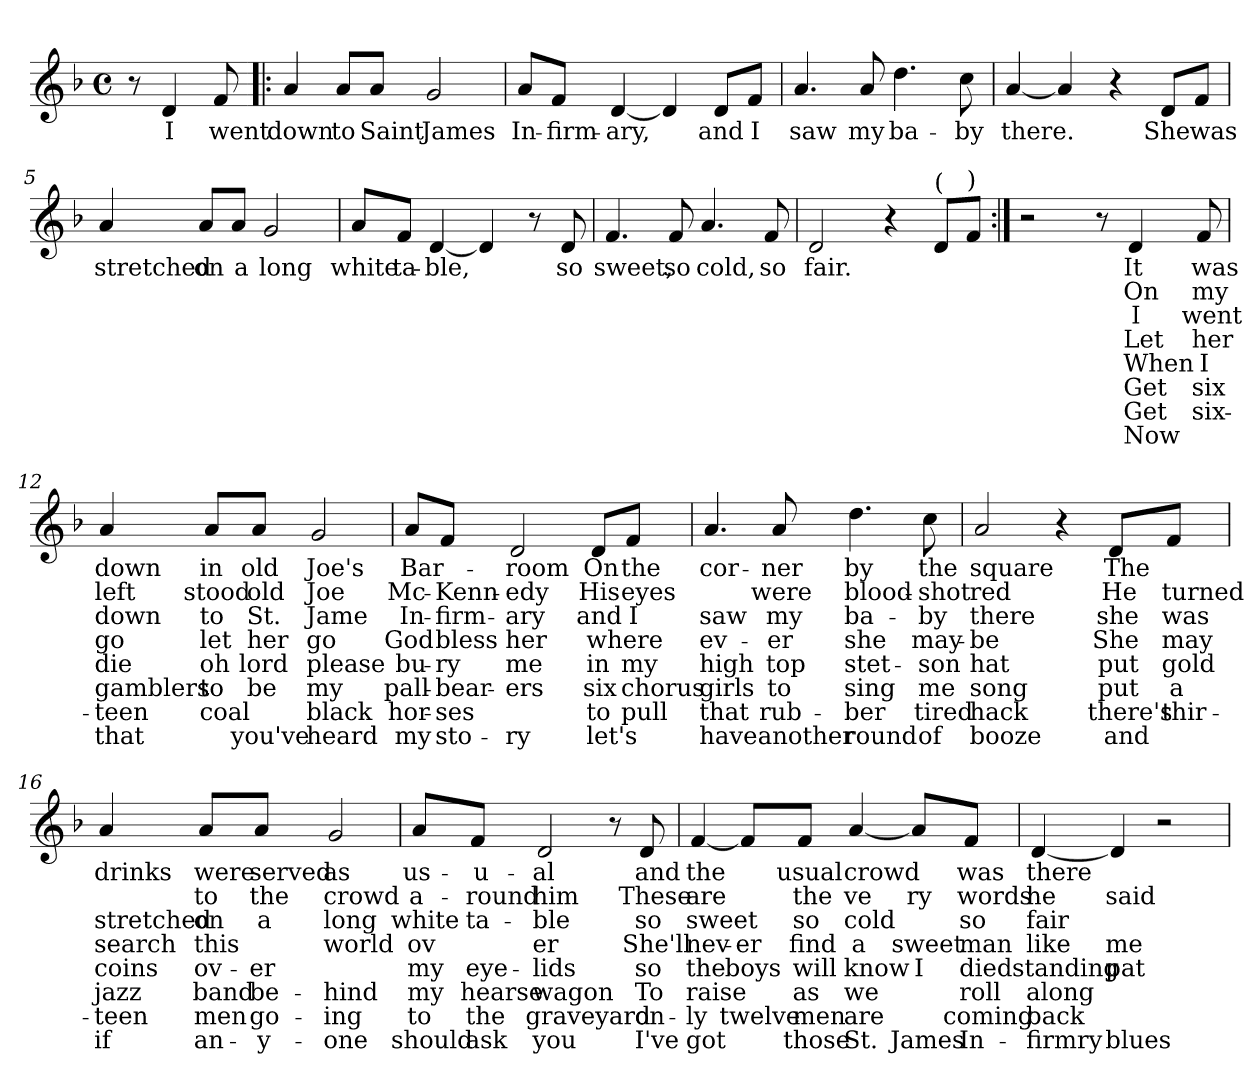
**kern	**text	**text	**text	**text	**text	**text	**text	**text
*part1	*part1	*part1	*part1	*part1	*part1	*part1	*part1	*part1
*staff1	*staff1	*staff1	*staff1	*staff1	*staff1	*staff1	*staff1	*staff1
*clefG2	*	*	*	*	*	*	*	*
*k[b-]	*	*	*	*	*	*	*	*
*F:	*	*	*	*	*	*	*	*
*M4/4	*	*	*	*	*	*	*	*
*met(c)	*	*	*	*	*	*	*	*
=	=	=	=	=	=	=	=	=
8r	.	.	.	.	.	.	.	.
4d/	I	.	.	.	.	.	.	.
8f/	went	.	.	.	.	.	.	.
=1!|:	=1!|:	=1!|:	=1!|:	=1!|:	=1!|:	=1!|:	=1!|:	=1!|:
4a/	down	.	.	.	.	.	.	.
8a/L	to	.	.	.	.	.	.	.
8a/J	Saint	.	.	.	.	.	.	.
2g/	James	.	.	.	.	.	.	.
=2	=2	=2	=2	=2	=2	=2	=2	=2
8a/L	In-	.	.	.	.	.	.	.
8f/J	-firm-	.	.	.	.	.	.	.
[4d/	-ary,	.	.	.	.	.	.	.
4d/]	.	.	.	.	.	.	.	.
8d/L	and	.	.	.	.	.	.	.
8f/J	I	.	.	.	.	.	.	.
!!LO:LB:g=z
=3	=3	=3	=3	=3	=3	=3	=3	=3
4.a/	saw	.	.	.	.	.	.	.
8a/	my	.	.	.	.	.	.	.
4.dd\	ba-	.	.	.	.	.	.	.
8cc\	-by	.	.	.	.	.	.	.
=4	=4	=4	=4	=4	=4	=4	=4	=4
[4a/	there.	.	.	.	.	.	.	.
4a/]	.	.	.	.	.	.	.	.
4r	.	.	.	.	.	.	.	.
8d/L	She	.	.	.	.	.	.	.
8f/J	was	.	.	.	.	.	.	.
=5	=5	=5	=5	=5	=5	=5	=5	=5
4a/	stretched	.	.	.	.	.	.	.
8a/L	on	.	.	.	.	.	.	.
8a/J	a	.	.	.	.	.	.	.
2g/	long	.	.	.	.	.	.	.
!!LO:LB:g=z
=6	=6	=6	=6	=6	=6	=6	=6	=6
8a/L	white	.	.	.	.	.	.	.
8f/J	ta-	.	.	.	.	.	.	.
[4d/	-ble,	.	.	.	.	.	.	.
4d/]	.	.	.	.	.	.	.	.
8r	.	.	.	.	.	.	.	.
8d/	so	.	.	.	.	.	.	.
=7	=7	=7	=7	=7	=7	=7	=7	=7
4.f/	sweet,	.	.	.	.	.	.	.
8f/	so	.	.	.	.	.	.	.
4.a/	cold,	.	.	.	.	.	.	.
8f/	so	.	.	.	.	.	.	.
=8	=8	=8	=8	=8	=8	=8	=8	=8
2d/	fair.	.	.	.	.	.	.	.
4r	.	.	.	.	.	.	.	.
!LO:TX:a:t=(	!	!	!	!	!	!	!	!
8d/L	.	.	.	.	.	.	.	.
!LO:TX:a:t=)	!	!	!	!	!	!	!	!
8f/J	.	.	.	.	.	.	.	.
!!LO:LB:g=z
=11:|!	=11:|!	=11:|!	=11:|!	=11:|!	=11:|!	=11:|!	=11:|!	=11:|!
2r	.	.	.	.	.	.	.	.
8r	.	.	.	.	.	.	.	.
4d/	It	On	I	Let	When	Get	Get	Now
8f/	was	my	went	her	I	six	six-	.
=12	=12	=12	=12	=12	=12	=12	=12	=12
4a/	down	left	down	go	die	gamblers	teen	that
8a/L	in	stood	to	let	oh	to	coal	.
8a/J	old	old	St.	her	lord	be	.	you've
2g/	Joe's	Joe	Jame	go	please	my	black	heard
=13	=13	=13	=13	=13	=13	=13	=13	=13
8a/L	-Bar-	Mc-	In-	God	bu-	pall-	hor-	my
8f/J	.	-Kenn-	-firm-	bless	-ry	-bear-	-ses	sto-
2d/	-room	-edy	-ary	her	me	-ers	.	-ry
8d/L	On	His	and	where	in	six	to	let's
8f/J	the	eyes	I	.	my	chorus	pull	.
!!LO:LB:g=z
=14	=14	=14	=14	=14	=14	=14	=14	=14
4.a/	cor-	.	saw	ev-	high	girls	that	have
8a/	ner	were	my	-er	top	to	rub-	another
4.dd\	by	blood-	ba-	she	stet-	sing	-ber	round
8cc\	the	-shot	-by	may-	-son	me	tired	of
=15	=15	=15	=15	=15	=15	=15	=15	=15
2a/	square	red	there	-be	hat	song	hack	booze
4r	.	.	.	.	.	.	.	.
8d/L	The	He	she	She	put	put	there's	and
8f/J	.	-turned	was	may	gold	a	thir-	.
=16	=16	=16	=16	=16	=16	=16	=16	=16
4a/	drinks	.	stretched	search	coins	jazz	-teen	if
8a/L	were	to	on	this	ov-	band	men	an-
8a/J	served	the	a	.	-er	be-	go-	y-
2g/	as	crowd	long	world	.	-hind	-ing	one
!!LO:LB:g=z
=17	=17	=17	=17	=17	=17	=17	=17	=17
8a/L	us-	a-	white	ov-	my	my	to	should
8f/J	-u-	-round	ta-	-	eye-	hearse	the	ask
2d/	-al	him	-ble	-er	-lids	wagon	graveyard	you
8r	.	.	.	.	.	.	.	.
8d/	and	These	so	She'll	so	To	on-	I've
=18	=18	=18	=18	=18	=18	=18	=18	=18
[4f/	the	are	sweet	nev-	the	-raise	-ly	got
8f/L]	.	.	.	-er	boys	.	twelve	.
8f/J	usual	the	so	find	will	as	men	those
[4a/	crowd	ve	cold	a	know	we	are	St.
8a/L]	.	ry	.	sweet	I	.	.	James
8f/J	was	words	so	man	died	roll	coming	In-
=19	=19	=19	=19	=19	=19	=19	=19	=19
[4d/	there	he	fair	like	standing	along	back	-firmry
4d/]	.	said	.	me	pat	.	.	blues
2r	.	.	.	.	.	.	.	.
=	=	=	=	=	=	=	=	=
*-	*-	*-	*-	*-	*-	*-	*-	*-
